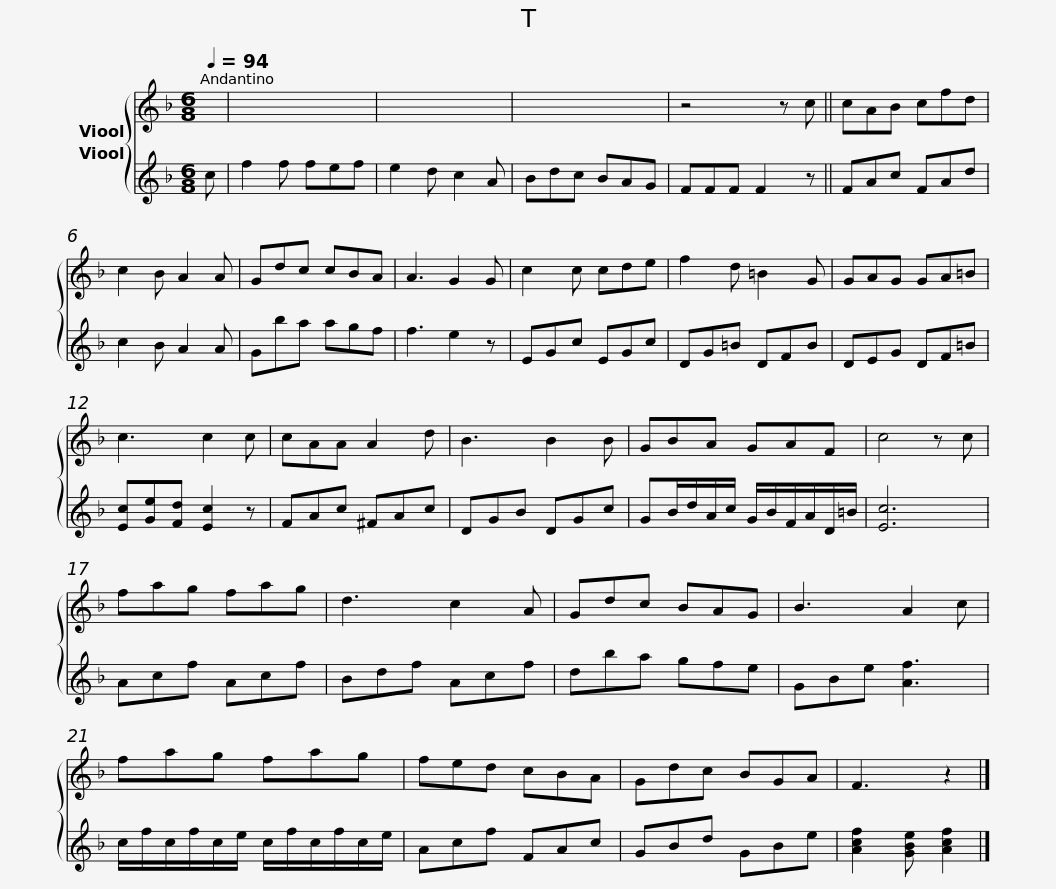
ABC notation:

X:1
%%score { 1 2 }
L:1/8
Q:1/4=94
M:6/8
I:linebreak $
K:F
V:1 treble
V:2 treble
V:1
 x | x6 | x6 | x6 | z4 z c ||$ %5
 cAB cfd | c2 B A2 A | Gdc cBA | A3 G2 G |$ c2 c cde | %10
 f2 d =B2 G | GAG GA=B | c3 c2 c |$ cAA A2 d | B3 B2 B | %15
 GBA GAF | c4 z c |$ fag fag | d3 c2 A | Gdc BAG | %20
 B3 A2 c |$ fag fag | fed cBA | Gdc BGA | F3 z2 |] %25
V:2
 c | f2 f fef | e2 d c2 A | Bdc BAG | FFF F2 z ||$ %5
 FAc FAd | c2 B A2 A | Gba agf | f3 e2 z |$ EGc EGc | %10
 DG=B DFB | DEG DF=B | [Ec][Ge][Fd] [Ec]2 z |$ FAc ^FAc | DGB DGc | %15
 GB/d/A/c/ G/B/F/A/D/=B/ | [Ec]6 |$ Acf Acf | Bdf Acf | dba gfe | %20
 GBe [Af]3 |$ c/f/c/f/c/e/ c/f/c/f/c/e/ | Acf FAc | GBd GBe | [Acf]2 [GBe] [Acf]2 |] %25
